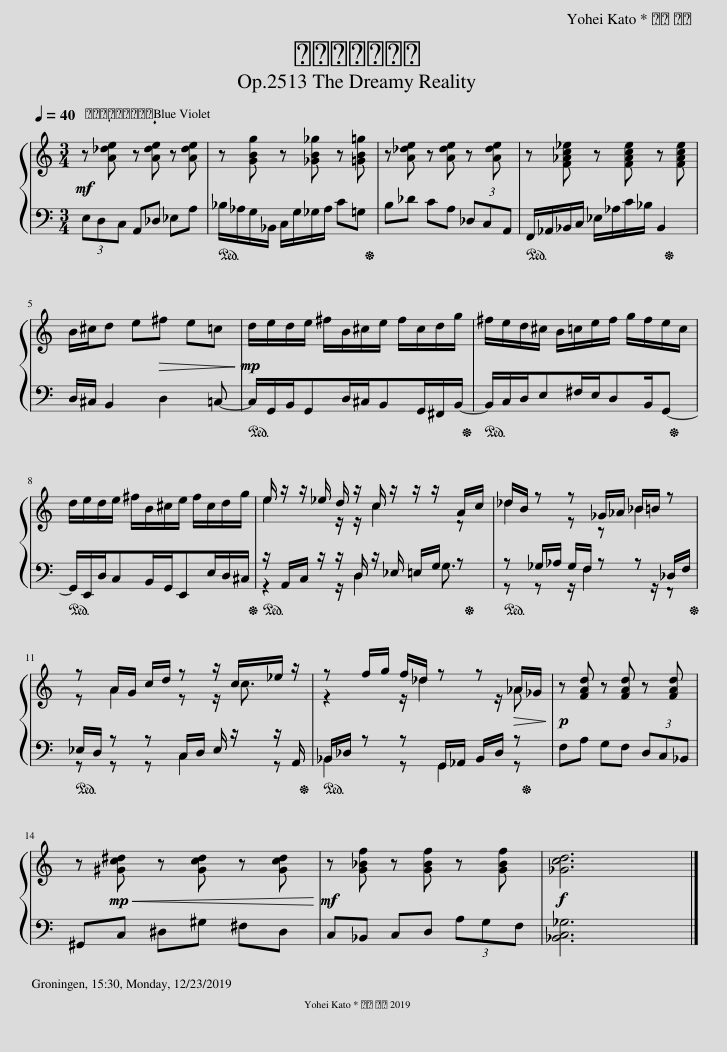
X:1
%%score { ( 1 3 ) | ( 2 4 ) }
L:1/8
Q:1/4=40
M:3/4
I:linebreak $
K:C
V:1 treble
V:3 treble
V:2 bass
V:4 bass
V:1
!mf! z [A_de] z [Ade] z [Ade] | z [GBg] z [_GB_g] z [=GB=g] | z [A_de] z [Ade] z [Ade] | z [F_Ac_e] z [FAce] z [FAce] |$ B/^c/d e!>(!^f e=c!>)! | %5
!mp! d/e/d/e/ ^f/B/^c/e/ f/c/d/g/ | ^f/e/d/^c/ B/=c/e/f/ g/f/e/c/ |$ d/e/d/e/ ^f/B/^c/e/ f/c/d/g/ | e/ z/ z/ _e/ d/ z/ c/ z/ z/ z/ A/c/ | _d/B/ z z _G/_A/ _B/=B/ z |$ %10
 z A/G/ c/d/ z z/ c/_e/ z/ | z f/g/ f/_d/ z z!>(! _A/_G/!>)! |!p! z [FAd] z [FAd] z [FAd] |$ z!mp!!<(! [^Gc^d] z [Gcd] z [Gcd]!<)! |!mf! z [G_Bf] z [GBf] z [GBf] | %15
!f! [_Gcd]6 |] %16
V:2
 (3E,D,C, A,,_D, _E,A, |!ped! _B,/_A,/G,/_B,,/ C,/G,/_G,/A,/ C=G,!ped-up! | B,_D CA, (3_D,C,A,, |!ped! F,,/_A,,/_B,,/C,/ _E,/_A,/C/_B,/ B,,2!ped-up! |$ D,/^C,/ B,,2 D,2 =C,- | %5
!ped! C,/G,,/B,,/G,,D,/^C,/B,,G,,/^F,,/B,,/-!ped-up! |!ped! B,,/C,/D,/E,^F,/E,/D,B,,/G,,-!ped-up! |$!ped! G,,/E,,/D,/C,B,,/G,,/E,,E,/D,/^C,/!ped-up! |!ped! z/ A,,/C,/ z/ z/ D,/ z/ _E,/ =E,/G,/ z!ped-up! |!ped! z _G,/_A,/ G,/F,/ z z _D,/F,/!ped-up! |$ %10
!ped! _E,/D,/ z z C,/D,/ E,/ z/ z/ A,,/!ped-up! |!ped! _B,,/_D,/ z z G,,/_A,,/ B,,/D,/ z!ped-up! | F,A, G,F, (3D,C,_B,, |$ ^G,,C, ^D,^G, ^F,D, | C,_B,, C,D, (3A,G,F, | %15
 [_B,,C,_G,]6 |] %16
V:3
 x6 | x6 | x6 | x6 |$ x6 | %5
 x6 | x6 |$ x6 | e2 z/ z/ c2 z | _d2 z z _B2 |$ %10
 z A2 z z/ c3/2 | z2 z/ _d2 z/ _A | x6 |$ x6 | x6 | %15
 x6 |] %16
V:4
 x6 | x6 | x6 | x6 |$ x6 | %5
 x6 | x6 |$ x6 | z2 z/ D,2 G,3/2 | z z z/ F,2 z/ z |$ %10
 z z z C,2 z | _B,,2 z G,,2 z | x6 |$ x6 | x6 | %15
 x6 |] %16
